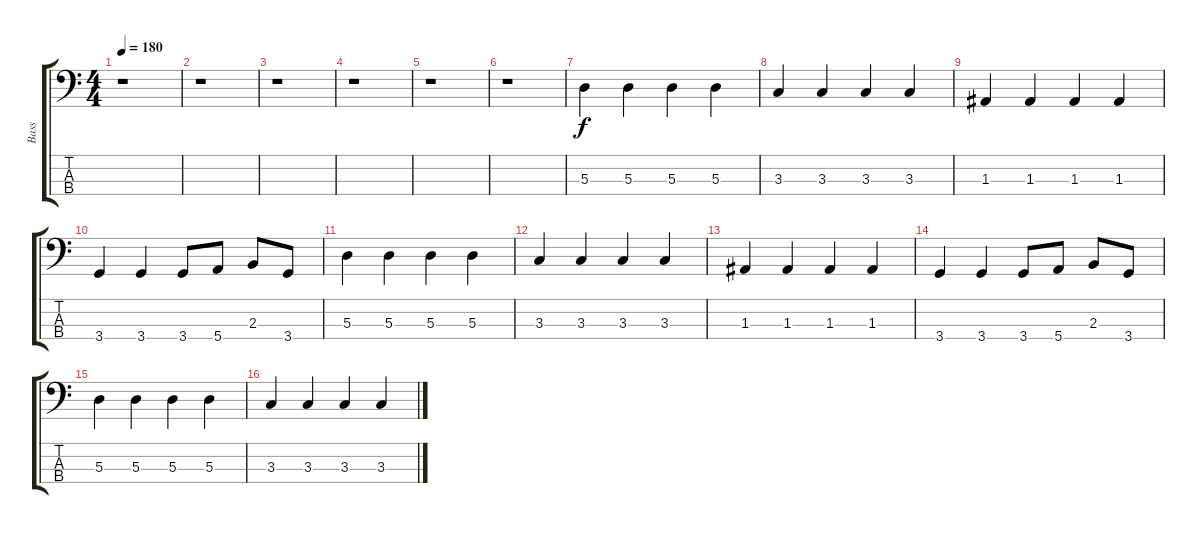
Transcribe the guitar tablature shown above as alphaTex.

\track ("Bass" "Bass") {instrument electricbassfinger}
\staff {score tabs}
\tuning (G2 D2 A1 E1) {hide}
\ts (4 4)
\tempo 180
\clef f4
\ks c
r.1{dy f} |
r.1 |
r.1 |
r.1 |
r.1 |
r.1 |
5.3.4 5.3.4 5.3.4 5.3.4 |
3.3.4 3.3.4 3.3.4 3.3.4 |
1.3.4 1.3.4 1.3.4 1.3.4 |
3.4.4 3.4.4 3.4.8 5.4.8 2.3.8 3.4.8 |
5.3.4 5.3.4 5.3.4 5.3.4 |
3.3.4 3.3.4 3.3.4 3.3.4 |
1.3.4 1.3.4 1.3.4 1.3.4 |
3.4.4 3.4.4 3.4.8 5.4.8 2.3.8 3.4.8 |
5.3.4 5.3.4 5.3.4 5.3.4 |
3.3.4 3.3.4 3.3.4 3.3.4
